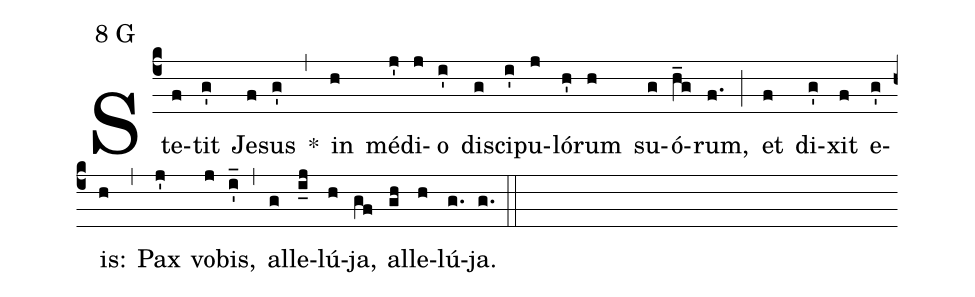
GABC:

mode:8 G;
%%
(c4) Ste(f)tit(g') Je(f)sus(g') *(,) in(h) mé(j')di(j)o(i') di(g)sci(i')pu(j)ló(h')rum(h) su(g)ó(h_g)rum,(f.) (;) et(f) di(g')xit(f) e(g')is:(h) (,) Pax(j') vo(j)bis,(i'_) (,) al(g)le(i_j)lú(h)ja,(gf) al(gh)le(h)lú(g.)ja.(g.) (::)
